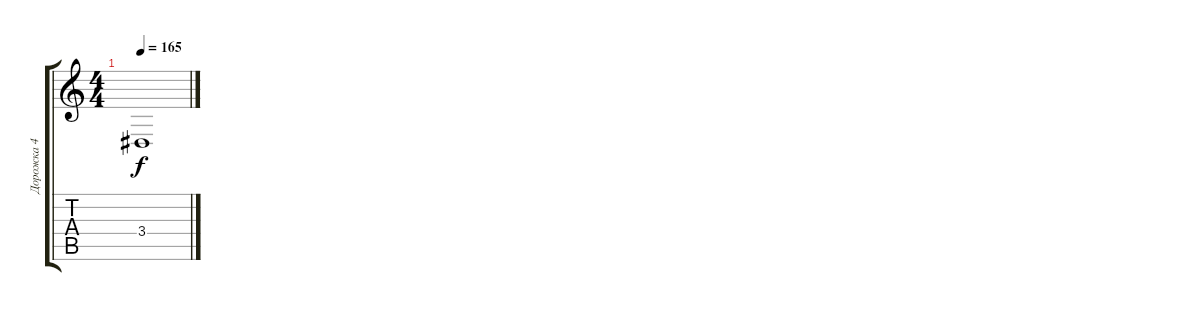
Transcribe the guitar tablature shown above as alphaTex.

\track ("Дорожка 4" "Дорожка 4") {instrument stringensemble1}
\staff {score tabs}
\tuning (D4 A3 F3 C3 G2 D2) {hide}
\ts (4 4)
\tempo 165
\clef g2
\ks c
3.4.1{dy f}
